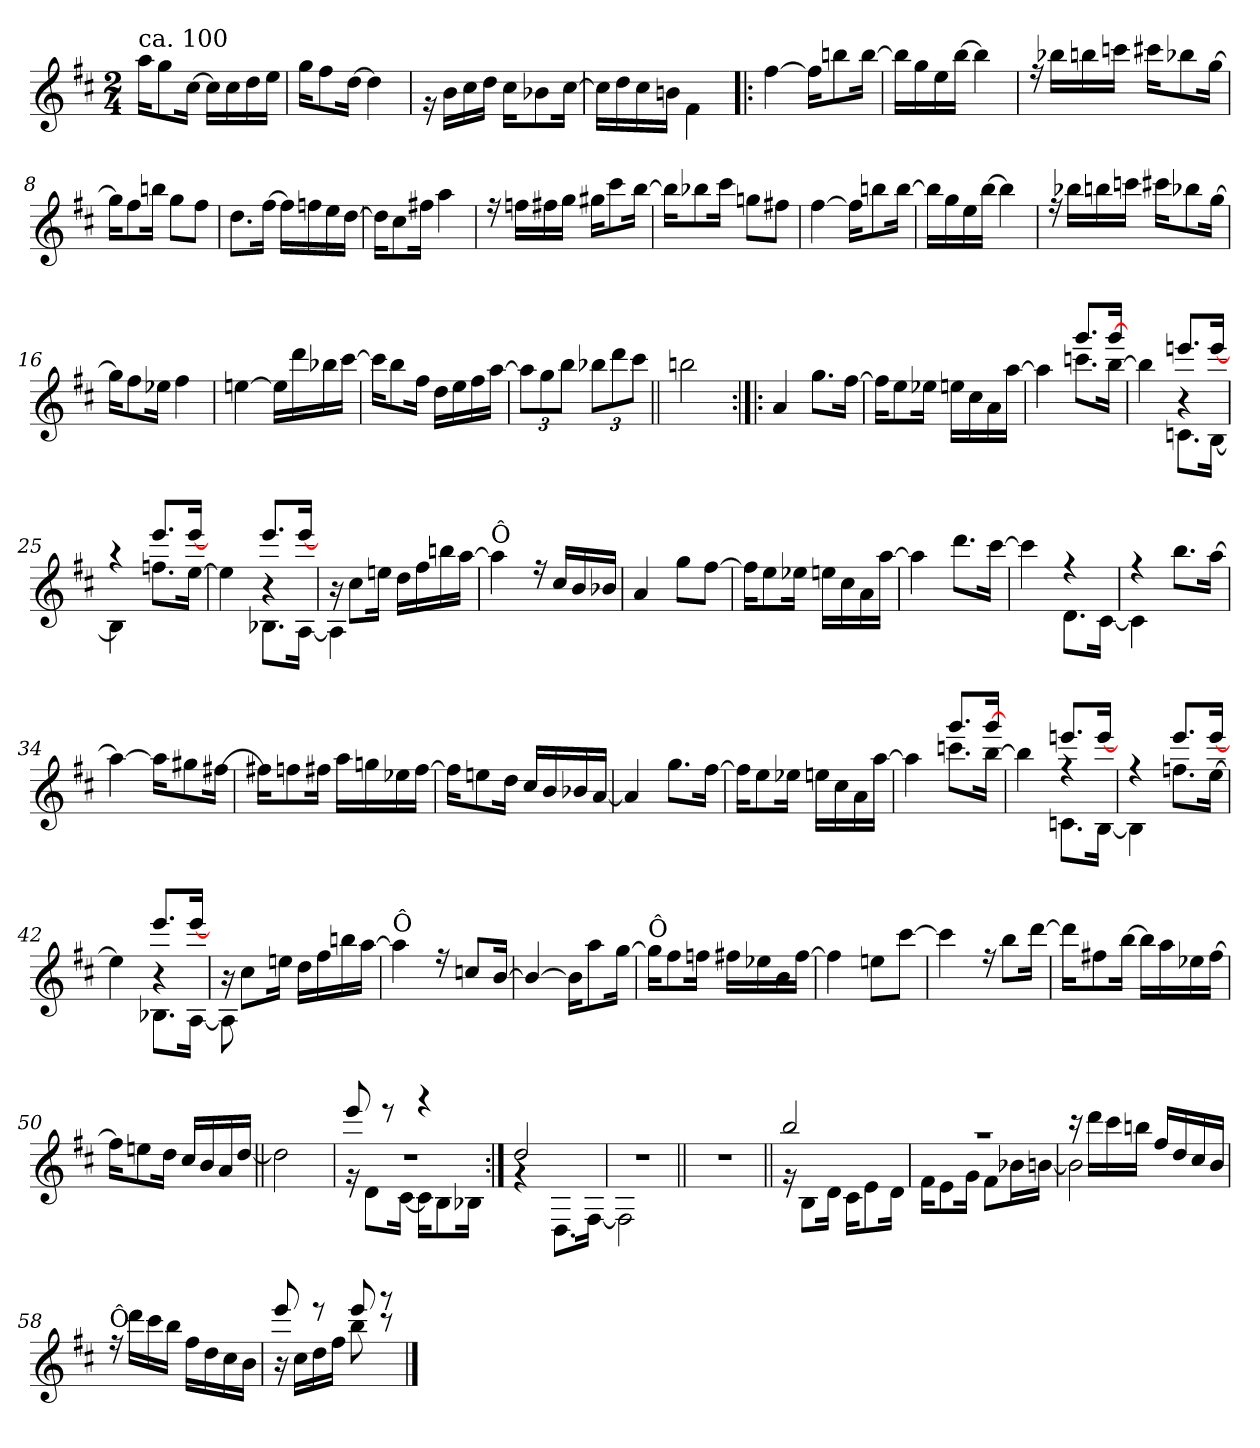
**kern
*part1
*staff1
*clefG2
*k[f#c#]
*D:
*M2/4
=1
*^
!LO:TX:a:t=ca. 100	!
16aa!\KL	4ryy
8gg!\	.
[<16cc#!\Jk	.
16cc#!\LL]	4ryy
16cc#!\	.
16dd!\	.
16ee!\JJ	.
=2	=2
16gg!\KL	4ryy
8ff#!\	.
[<16dd!\Jk	.
4dd!\]	4ryy
=3	=3
16rf	4ryy
16b!\LL	.
16cc#!\	.
16dd!\JJ	.
16cc#!\KL	4ryy
8b-X!\	.
[<16cc#!\Jk	.
=4	=4
16cc#!\LL]	4ryy
16dd!\	.
16cc#!\	.
16bn!\JJ	.
4f#!\	4ryy
!!LO:LB:g=z	!!
=5!|:	=5!|:
[<4ff#\	4ryy
16ff#\KL]	4ryy
8bbn\	.
[<16bb\Jk	.
=6	=6
16bb\LL]	4ryy
16gg\	.
16ee\	.
[<16bb\JJ	.
4bb\]	4ryy
=7	=7
16ree	4ryy
16bb-X\LL	.
16bbn\	.
16cccn\JJ	.
16ccc#X\KL	4ryy
8bb-X\	.
[<16gg\Jk	.
=8	=8
16gg\KL]	4ryy
8ff#\	.
16bbn\Jk	.
8gg\L	4ryy
8ff#\J	.
!!LO:LB:g=z	!!
=9	=9
8.dd\L	2ryy
[<16ff#\Jk	.
16ff#\LL]	.
16ffn\	.
16ee\	.
[<16dd\JJ	.
=10	=10
16dd\KL]	4ryy
8cc#\	.
16ff#X\Jk	.
4aa\	4ryy
=11	=11
16ree	4ryy
16ffn\LL	.
16ff#X\	.
16gg\JJ	.
16gg#X\KL	4ryy
8ccc#\	.
[<16bb\Jk	.
=12	=12
16bb\KL]	2ryy
8bb-X\	.
16ccc#\Jk	.
8ggn\L	.
8ff#X\J	.
!!LO:LB:g=z	!!
=13	=13
[<4ff#\	4ryy
16ff#\KL]	4ryy
8bbn\	.
[<16bb\Jk	.
=14	=14
16bb\LL]	4ryy
16gg\	.
16ee\	.
[<16bb\JJ	.
4bb\]	4ryy
=15	=15
16ree	2ryy
16bb-X\LL	.
16bbn\	.
16cccn\JJ	.
16ccc#X\KL	.
8bb-X\	.
[<16gg\Jk	.
=16	=16
16gg\KL]	2ryy
8ff#\	.
16ee-X\Jk	.
4ff#\	.
!!LO:LB:g=z	!!
=17	=17
[<4een\	2ryy
16ee\LL]	.
16ddd\	.
16bb-X\	.
[<16ccc#\JJ	.
=18	=18
16ccc#\KL]	4ryy
8bb\	.
16ff#\Jk	.
16dd\LL	4ryy
16ee\	.
16ff#\	.
[<16aa\JJ	.
=19	=19
12aa\L]	4ryy
12gg\	.
12bb\J	.
12bb-X\L	4ryy
12ddd\	.
12ccc#\J	.
=20||	=20||
2bbn\	2ryy
!!LO:LB:g=z	!!
=21:|!|:	=21:|!|:
4a/	4ryy
8.gg\L	4ryy
[<16ff#\Jk	.
=22	=22
16ff#\KL]	4ryy
8ee\	.
16ee-X\Jk	.
16een\LL	4ryy
16cc#\	.
16a\	.
[<16aa\JJ	.
=23	=23
*	*^
4aa\]	4ryy	4ryy
8.cccn\L	8.ryy	8.ggg!/L
[>16bb\Jk	16ryy	[>16ggg!/Jk
=24	=24	=24
*	*	*^
4bb\]	4ryy	4ryy	4ryy
4r	8.cn!\L	8.ryy	8.eeen!/L
.	[<16B!\Jk	16ryy	[>16eee!/Jk
!!LO:LB:g=z	!!	!!	!!
=25	=25	=25	=25
4r	4B!\]	4ryy	4ryy
8.ffn\L	4ryy	8.ryy	8.eee!/L
[>16ee\Jk	.	16ryy	[>16eee!/Jk
=26	=26	=26	=26
4ee\]	4ryy	4ryy	4ryy
4r	8.B-X!\L	8.ryy	8.eee!/L
.	[<16A!\Jk	16ryy	[>16eee!/Jk
*	*	*v	*v
=27	=27	=27
16r	4A!\]	2ryy
8cc#\L	.	.
16een\Jk	.	.
16dd\LL	4ryy	.
16ff#\	.	.
16bbn\	.	.
[>16aa\JJ	.	.
*	*v	*v
=28	=28
!LO:TX:a:t=Ô	!
4aa\]	2ryy
16ree	.
16cc#/LL	.
16b/	.
16b-X/JJ	.
!!LO:LB:g=z	!!
=29	=29
4a/	4ryy
8gg\L	4ryy
[<8ff#\J	.
=30	=30
16ff#\KL]	4ryy
8ee\	.
16ee-X\Jk	.
16een\LL	4ryy
16cc#\	.
16a\	.
[<16aa\JJ	.
=31	=31
4aa\]	2ryy
8.ddd\L	.
[<16ccc#\Jk	.
=32	=32
*	*^
4ccc#\]	4ryy	2ryy
4ree	8.d!\L	.
.	[<16c#!\Jk	.
!!LO:PB:g=z	!!	!!
=33	=33	=33
4ree	4c#!\]	2ryy
8.bb\L	4ryy	.
[>16aa\Jk	.	.
*	*v	*v
=34	=34
4aa\_	2ryy
16aa\KL]	.
8gg#X\	.
[<16ff#X\Jk	.
=35	=35
16ff#X\KL]	4ryy
8ffn\	.
16ff#X\Jk	.
16aa\LL	4ryy
16ggn\	.
16ee-X\	.
[<16ff#\JJ	.
=36	=36
16ff#\KL]	4ryy
8een\	.
16dd\Jk	.
16cc#/LL	4ryy
16b/	.
16b-X/	.
[>16a/JJ	.
!!LO:LB:g=z	!!
=37	=37
4a/]	4ryy
8.gg\L	4ryy
[<16ff#\Jk	.
=38	=38
16ff#\KL]	4ryy
8ee\	.
16ee-X\Jk	.
16een\LL	4ryy
16cc#\	.
16a\	.
[<16aa\JJ	.
=39	=39
*	*^
4aa\]	4ryy	4ryy
8.cccn\L	8.ryy	8.ggg!/L
[>16bb\Jk	16ryy	[>16ggg!/Jk
=40	=40	=40
*	*	*^
4bb\]	4ryy	4ryy	4ryy
4ree	8.cn!\L	8.ryy	8.eeen!/L
.	[<16B!\Jk	16ryy	[>16eee!/Jk
!!LO:LB:g=z	!!	!!	!!
=41	=41	=41	=41
4ree	4B!\]	4ryy	4ryy
8.ffn\L	4ryy	8.ryy	8.eee!/L
[>16ee\Jk	.	16ryy	[>16eee!/Jk
=42	=42	=42	=42
4ee\]	4ryy	4ryy	4ryy
4r	8.B-X!\L	8.ryy	8.eee!/L
.	[<16A!\Jk	16ryy	[>16eee!/Jk
*	*	*v	*v
=43	=43	=43
16r	8A!\]	2ryy
8cc#\L	.	.
.	4.ryy	.
16een\Jk	.	.
16dd\LL	.	.
16ff#\	.	.
16bbn\	.	.
[>16aa\JJ	.	.
*	*v	*v
=44	=44
!LO:TX:a:t=Ô	!
4aa\]	2ryy
16ree	.
8ccn/L	.
[>16b/Jk	.
!!LO:LB:g=z	!!
=45	=45
4b/_	2ryy
16b\KL]	.
8aa\	.
[<16gg\Jk	.
=46	=46
!LO:TX:a:t=Ô	!
16gg\KL]	2ryy
8ff#\	.
16ffn\Jk	.
16ff#X\LL	.
16ee-X\	.
16b\	.
[<16ff#\JJ	.
=47	=47
4ff#\]	2ryy
8een\L	.
[<8ccc#\J	.
=48	=48
4ccc#\]	2ryy
16ree	.
8bb\L	.
[<16ddd\Jk	.
!!LO:LB:g=z	!!
=49	=49
16ddd\KL]	4ryy
8ff#X\	.
[<16bb\Jk	.
16bb\LL]	4ryy
16aa\	.
16ee-X\	.
[<16ff#\JJ	.
=50	=50
16ff#\KL]	4ryy
8een\	.
16dd\Jk	.
16cc#/LL	4ryy
16b/	.
16a/	.
[>16dd/JJ	.
=51||	=51||
2dd\]	2ryy
=52	=52
*^	*^
2r	16rf	8ryy	8eee!/
.	8d!\L	.	.
.	.	8ryy	8reee
.	[<16c#!\Jk	.	.
.	16c#!\KL]	4ryy	4rfff
.	8B!\	.	.
.	16B-X!\Jk	.	.
*	*	*v	*v
!!LO:LB:g=z
=53:|!	=53:|!	=53:|!
2dd/	4rf	2ryy
.	8.D!\L	.
.	[<16F#!\Jk	.
=54	=54	=54
2r	2F#!\]	2ryy
*v	*v	*v
=54X541||
2r
=55||
*^
*	*^
2bb/	16rf	2ryy
.	8B!\L	.
.	16d!\Jk	.
.	16c#!\KL	.
.	8e!\	.
.	16d!\Jk	.
=56	=56	=56
2raa	16f#!\KL	4ryy
.	8e!\	.
.	16g!\Jk	.
.	8f#!\L	4ryy
.	16b-X!\L	.
.	[<16bn!\JJ	.
!!LO:LB:g=z	!!	!!
=57	=57	=57
16rccc	2b!\]	2ryy
16ddd\LL	.	.
16ccc#\	.	.
16bbn\JJ	.	.
16ff#/LL	.	.
16dd/	.	.
16cc#/	.	.
16b/JJ	.	.
*	*v	*v
=58	=58
!LO:TX:a:t=Ô	!
16ree	2ryy
16ddd\LL	.
16ccc#\	.
16bb\JJ	.
16ff#\LL	.
16dd\	.
16cc#\	.
16b\JJ	.
=59	=59
*	*^
16r	8B/yy 8d/yy 8f#/yy	8eee!/
16cc#\LL	.	.
16dd\	8ryy	8reee
16ff#\JJ	.	.
8bb\	8B/yy 8d/yy 8f#/yy	8eee!/
8r	8ryy	8rfff
*v	*v	*v
==
*-
